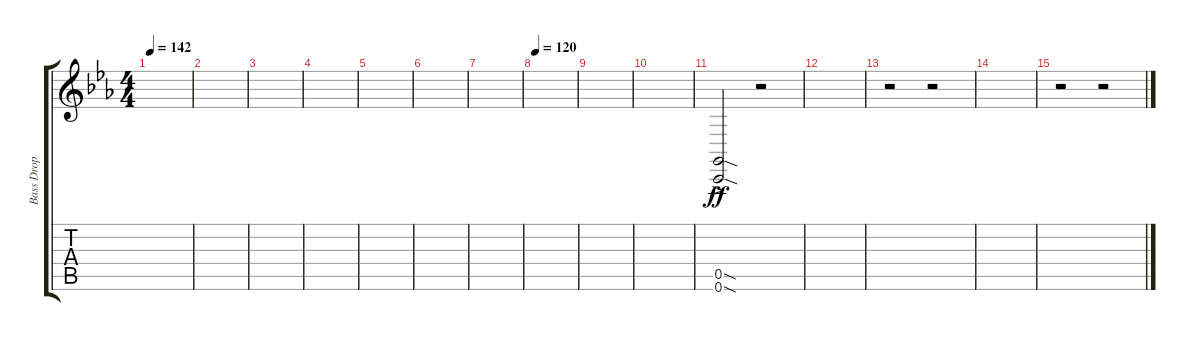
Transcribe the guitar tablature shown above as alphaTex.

\track ("Bass Drop" "Bass Drop") {instrument ocarina}
\staff {score tabs}
\tuning (D4 A3 F3 C3 G2 C2) {hide}
\ts (4 4)
\tempo 142
\clef g2
\ks cminor
|
|
|
|
|
|
|
\tempo 120
|
|
|
(0.5{sod ac} 0.6{sod ac}).2{dy ff} r.2 |
|
r.2 r.2 |
|
r.2 r.2
